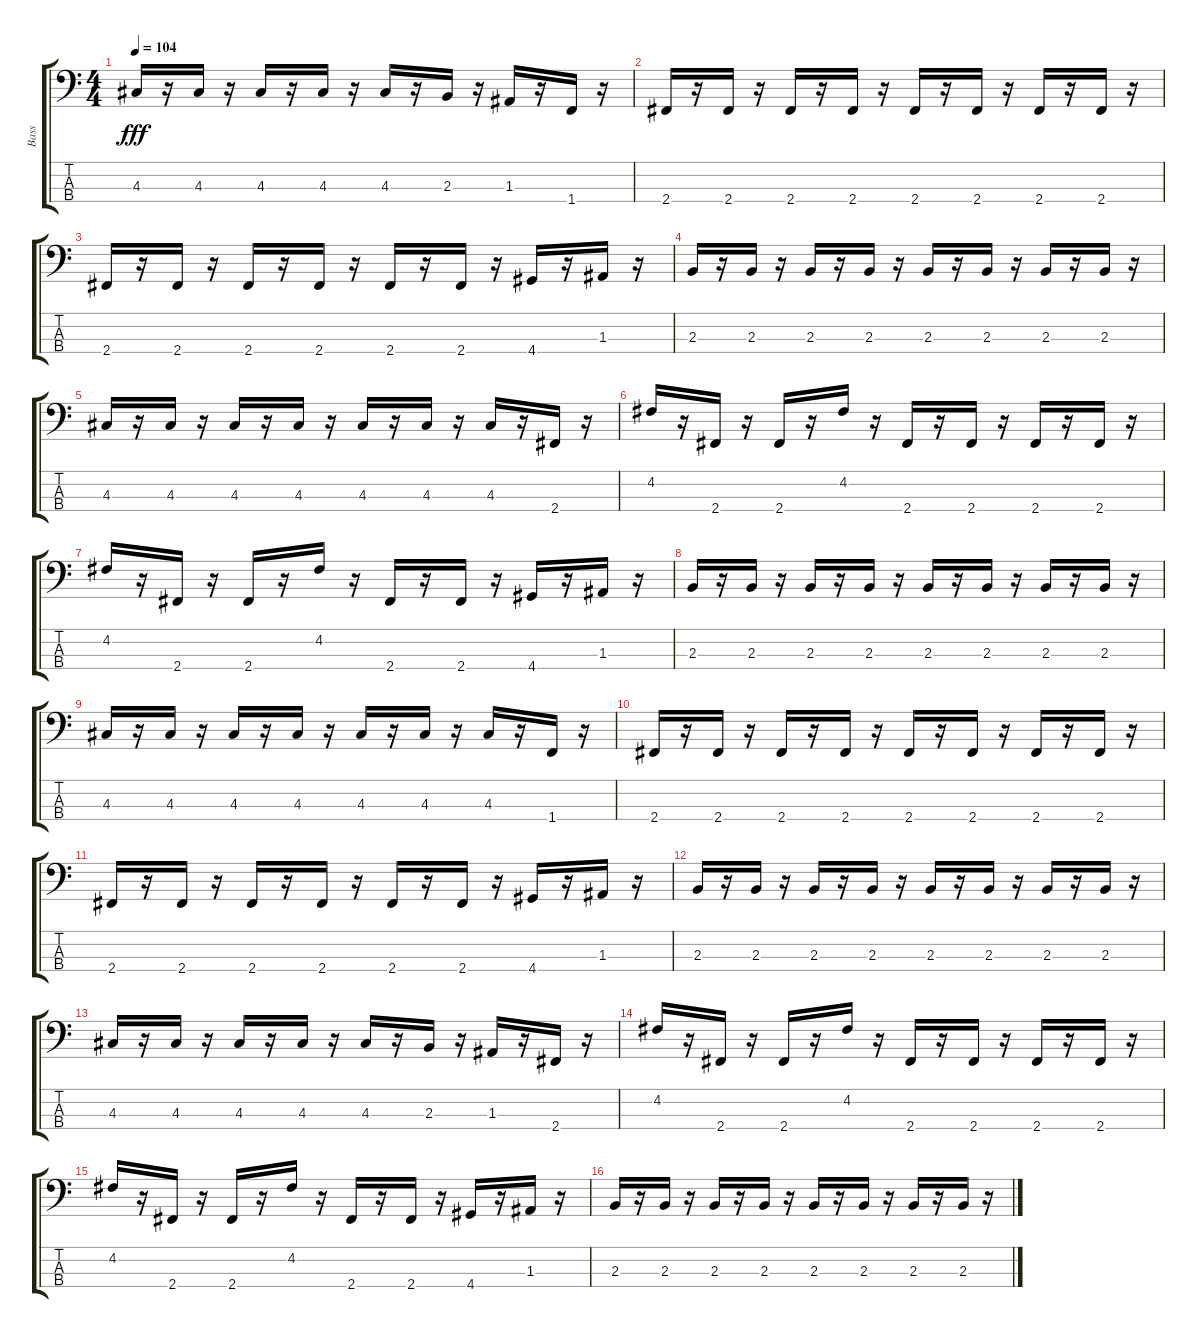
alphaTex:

\track ("Bass" "Bass") {instrument electricbasspick}
\staff {score tabs}
\tuning (G2 D2 A1 E1) {hide}
\ts (4 4)
\tempo 104
\clef f4
\ks c
4.3.16{dy fff} r.16 4.3.16 r.16 4.3.16 r.16 4.3.16 r.16 4.3.16 r.16 2.3.16 r.16 1.3.16 r.16 1.4.16 r.16 |
2.4.16 r.16 2.4.16 r.16 2.4.16 r.16 2.4.16 r.16 2.4.16 r.16 2.4.16 r.16 2.4.16 r.16 2.4.16 r.16 |
2.4.16 r.16 2.4.16 r.16 2.4.16 r.16 2.4.16 r.16 2.4.16 r.16 2.4.16 r.16 4.4.16 r.16 1.3.16 r.16 |
2.3.16 r.16 2.3.16 r.16 2.3.16 r.16 2.3.16 r.16 2.3.16 r.16 2.3.16 r.16 2.3.16 r.16 2.3.16 r.16 |
4.3.16 r.16 4.3.16 r.16 4.3.16 r.16 4.3.16 r.16 4.3.16 r.16 4.3.16 r.16 4.3.16 r.16 2.4.16 r.16 |
4.2.16 r.16 2.4.16 r.16 2.4.16 r.16 4.2.16 r.16 2.4.16 r.16 2.4.16 r.16 2.4.16 r.16 2.4.16 r.16 |
4.2.16 r.16 2.4.16 r.16 2.4.16 r.16 4.2.16 r.16 2.4.16 r.16 2.4.16 r.16 4.4.16 r.16 1.3.16 r.16 |
2.3.16 r.16 2.3.16 r.16 2.3.16 r.16 2.3.16 r.16 2.3.16 r.16 2.3.16 r.16 2.3.16 r.16 2.3.16 r.16 |
4.3.16 r.16 4.3.16 r.16 4.3.16 r.16 4.3.16 r.16 4.3.16 r.16 4.3.16 r.16 4.3.16 r.16 1.4.16 r.16 |
2.4.16 r.16 2.4.16 r.16 2.4.16 r.16 2.4.16 r.16 2.4.16 r.16 2.4.16 r.16 2.4.16 r.16 2.4.16 r.16 |
2.4.16 r.16 2.4.16 r.16 2.4.16 r.16 2.4.16 r.16 2.4.16 r.16 2.4.16 r.16 4.4.16 r.16 1.3.16 r.16 |
2.3.16 r.16 2.3.16 r.16 2.3.16 r.16 2.3.16 r.16 2.3.16 r.16 2.3.16 r.16 2.3.16 r.16 2.3.16 r.16 |
4.3.16 r.16 4.3.16 r.16 4.3.16 r.16 4.3.16 r.16 4.3.16 r.16 2.3.16 r.16 1.3.16 r.16 2.4.16 r.16 |
4.2.16 r.16 2.4.16 r.16 2.4.16 r.16 4.2.16 r.16 2.4.16 r.16 2.4.16 r.16 2.4.16 r.16 2.4.16 r.16 |
4.2.16 r.16 2.4.16 r.16 2.4.16 r.16 4.2.16 r.16 2.4.16 r.16 2.4.16 r.16 4.4.16 r.16 1.3.16 r.16 |
2.3.16 r.16 2.3.16 r.16 2.3.16 r.16 2.3.16 r.16 2.3.16 r.16 2.3.16 r.16 2.3.16 r.16 2.3.16 r.16
